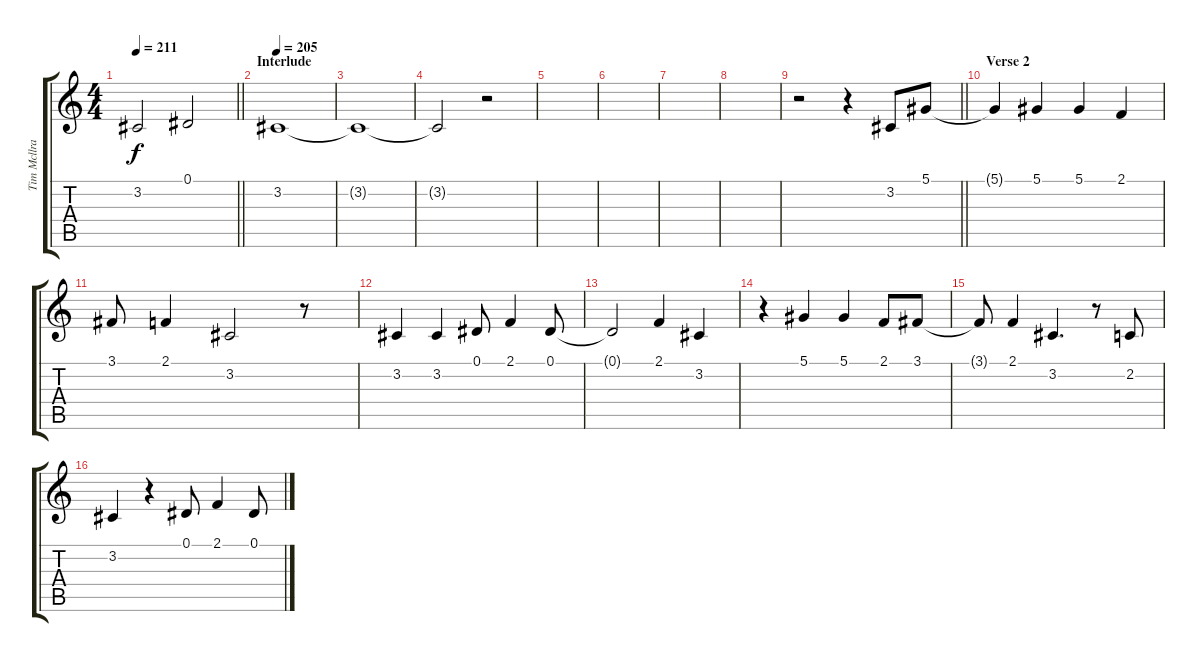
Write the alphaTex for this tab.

\track ("Tim Mcllrath - Vocals" "Tim Mcllra") {instrument altosax}
\staff {score tabs}
\tuning (Eb4 Bb3 Gb3 Db3 Ab2 Eb2) {hide}
\ts (4 4)
\tempo 211
\clef g2
\barLineRight lightlight
\ks c
3.2.2{dy f} 0.1.2 |
\section ("" "Interlude")
\tempo 205
3.2.1 |
3.2{t}.1 |
3.2{t}.2 r.2 |
|
|
|
|
\barLineRight lightlight
r.2 r.4 3.2.8 5.1.8 |
\section ("" "Verse 2")
5.1{t}.4 5.1.4 5.1.4 2.1.4 |
3.1.8 2.1.4 3.2.2 r.8 |
3.2.4 3.2.4 0.1.8 2.1.4 0.1.8 |
0.1{t}.2 2.1.4 3.2.4 |
r.4 5.1.4 5.1.4 2.1.8 3.1.8 |
3.1{t}.8 2.1.4 3.2.4{d} r.8 2.2.8 |
3.2.4 r.4 0.1.8 2.1.4 0.1.8
